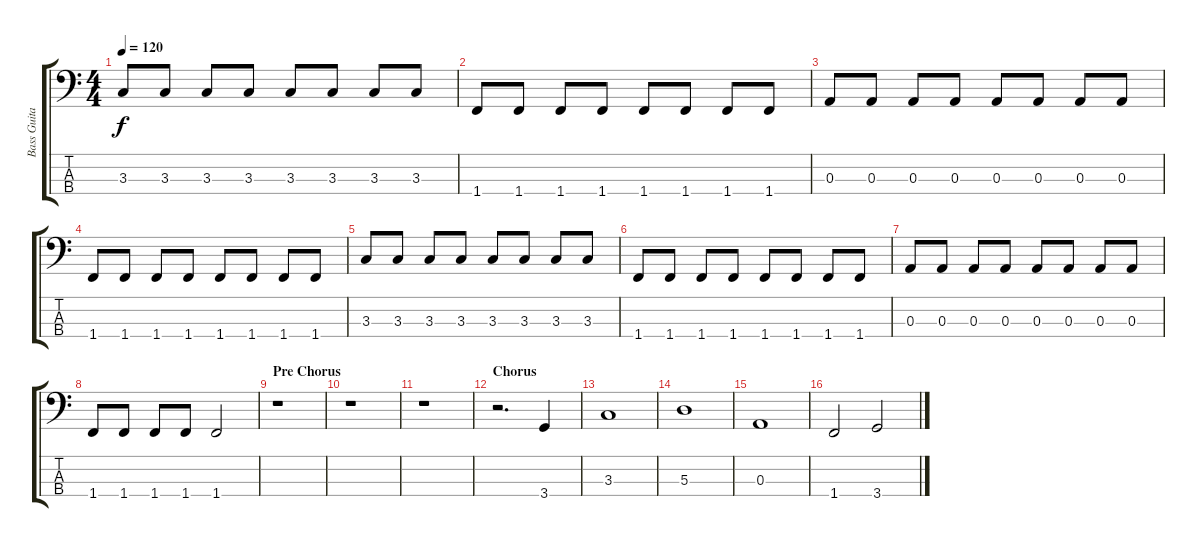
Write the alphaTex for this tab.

\track ("Bass Guitar [Mark Hoppus]" "Bass Guita") {instrument acousticguitarsteel}
\staff {score tabs}
\tuning (G2 D2 A1 E1) {hide}
\ts (4 4)
\tempo 120
\clef f4
\ks c
3.3.8{dy f} 3.3.8 3.3.8 3.3.8 3.3.8 3.3.8 3.3.8 3.3.8 |
1.4.8 1.4.8 1.4.8 1.4.8 1.4.8 1.4.8 1.4.8 1.4.8 |
0.3.8 0.3.8 0.3.8 0.3.8 0.3.8 0.3.8 0.3.8 0.3.8 |
1.4.8 1.4.8 1.4.8 1.4.8 1.4.8 1.4.8 1.4.8 1.4.8 |
3.3.8 3.3.8 3.3.8 3.3.8 3.3.8 3.3.8 3.3.8 3.3.8 |
1.4.8 1.4.8 1.4.8 1.4.8 1.4.8 1.4.8 1.4.8 1.4.8 |
0.3.8 0.3.8 0.3.8 0.3.8 0.3.8 0.3.8 0.3.8 0.3.8 |
1.4.8 1.4.8 1.4.8 1.4.8 1.4.2 |
\section ("" "Pre Chorus")
r.1 |
r.1 |
r.1 |
\section ("" "Chorus")
r.2{d} 3.4.4 |
3.3.1 |
5.3.1 |
0.3.1 |
1.4.2 3.4.2
